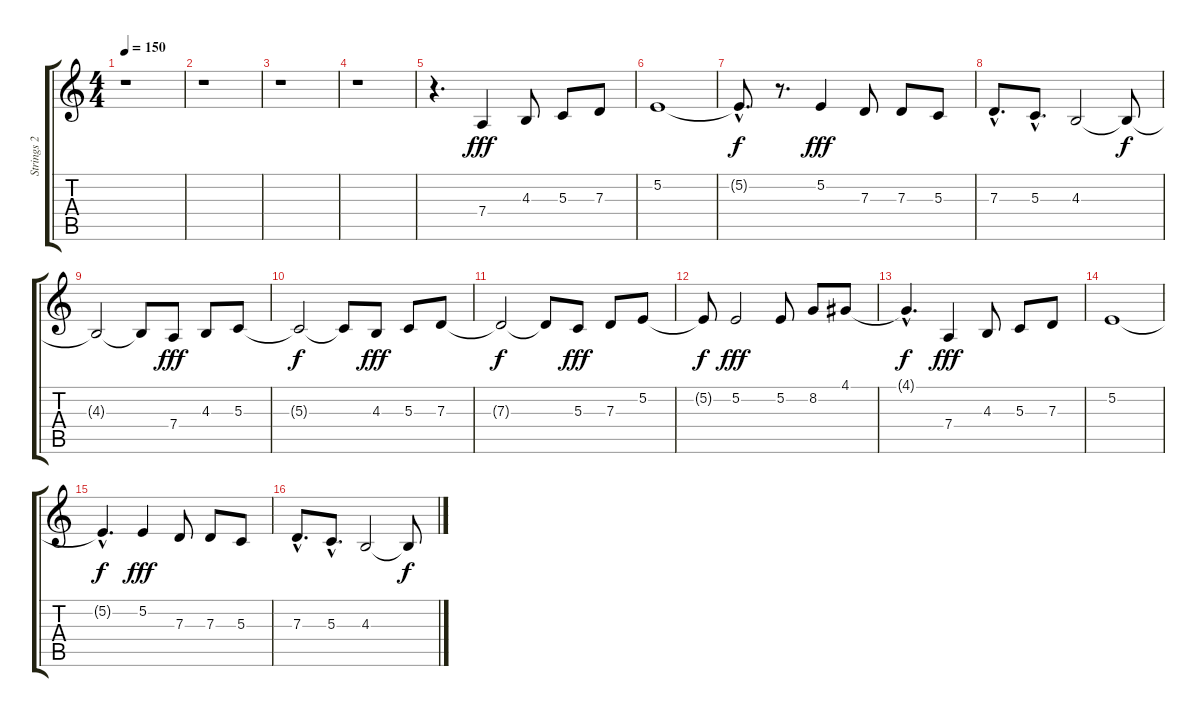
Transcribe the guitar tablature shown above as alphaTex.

\track ("Strings 2" "Strings 2") {instrument stringensemble1}
\staff {score tabs}
\tuning (E4 B3 G3 D3 A2 E2) {hide}
\ts (4 4)
\tempo 150
\clef g2
\ks c
r.1{dy fff instrument stringensemble1} |
r.1 |
r.1 |
r.1 |
r.4{d} 7.4.4 4.3.8 5.3.8 7.3.8 |
5.2.1 |
5.2{hac t}.8{d dy f} r.8{d} 5.2.4{dy fff} 7.3.8 7.3.8 5.3.8 |
7.3{hac}.8{d} 5.3{hac}.8{d} 4.3.2 4.3{t}.8{dy f} |
4.3{t}.2 4.3{t}.8 7.4.8{dy fff} 4.3.8 5.3.8 |
5.3{t}.2{dy f} 5.3{t}.8 4.3.8{dy fff} 5.3.8 7.3.8 |
7.3{t}.2{dy f} 7.3{t}.8 5.3.8{dy fff} 7.3.8 5.2.8 |
5.2{t}.8{dy f} 5.2.2{dy fff} 5.2.8 8.2.8 4.1.8 |
4.1{hac t}.4{d dy f} 7.4.4{dy fff} 4.3.8 5.3.8 7.3.8 |
5.2.1 |
5.2{hac t}.4{d dy f} 5.2.4{dy fff} 7.3.8 7.3.8 5.3.8 |
7.3{hac}.8{d} 5.3{hac}.8{d} 4.3.2 4.3{t}.8{dy f}
